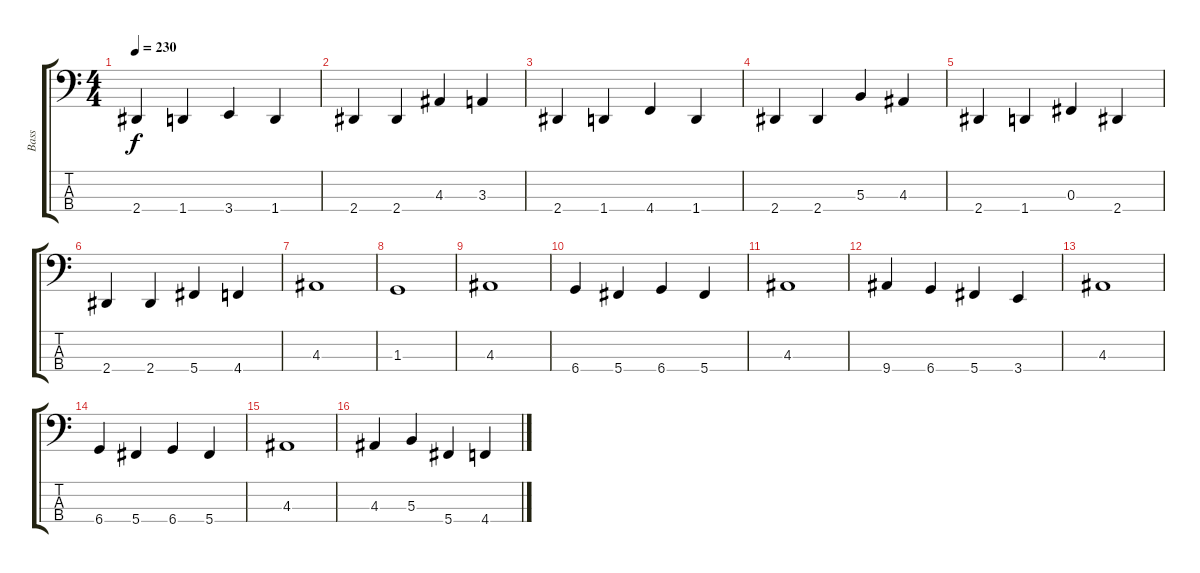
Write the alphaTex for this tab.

\track ("Bass" "Bass") {instrument electricbasspick}
\staff {score tabs}
\tuning (E2 B1 Gb1 Db1) {hide}
\ts (4 4)
\tempo 230
\clef f4
\ks c
2.4.4{dy f} 1.4.4 3.4.4 1.4.4 |
2.4.4 2.4.4 4.3.4 3.3.4 |
2.4.4 1.4.4 4.4.4 1.4.4 |
2.4.4 2.4.4 5.3.4 4.3.4 |
2.4.4 1.4.4 0.3.4 2.4.4 |
2.4.4 2.4.4 5.4.4 4.4.4 |
4.3.1 |
1.3.1 |
4.3.1 |
6.4.4 5.4.4 6.4.4 5.4.4 |
4.3.1 |
9.4.4 6.4.4 5.4.4 3.4.4 |
4.3.1 |
6.4.4 5.4.4 6.4.4 5.4.4 |
4.3.1 |
4.3.4 5.3.4 5.4.4 4.4.4
